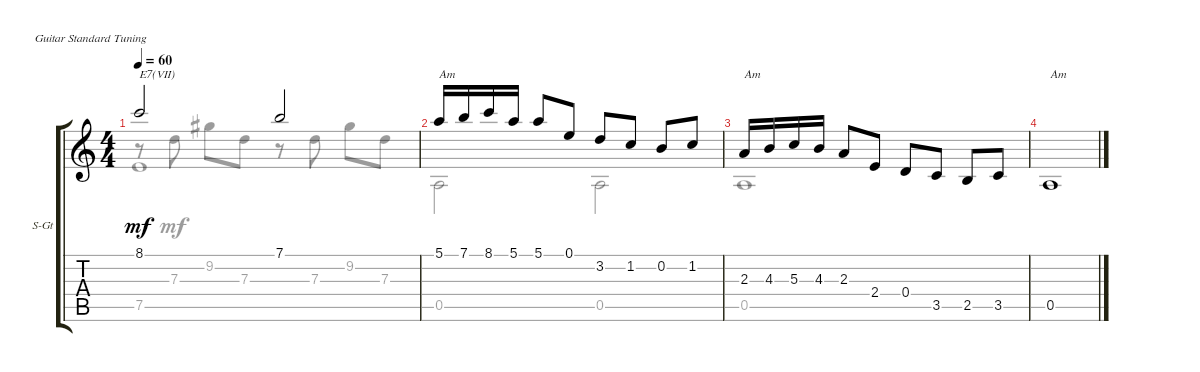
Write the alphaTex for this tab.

\defaultSystemsLayout 4
\bracketExtendMode groupsimilarinstruments
\firstSystemTrackNameOrientation horizontal
\otherSystemsTrackNameOrientation horizontal
\track ("Steel Guitar" "S-Gt") {instrument acousticguitarsteel}
\staff {score tabs}
\tuning (E4 B3 G3 D3 A2 E2)
\voice
\ts (4 4)
\tempo 60
\clef g2
\ks c
8.1.2{txt "E7(VII)" dy mf} 7.1.2 |
5.1.16{txt "Am"} 7.1.16 8.1.16 5.1.16 5.1.8 0.1.8 3.2.8 1.2.8 0.2.8 1.2.8 |
2.3.16{txt "Am"} 4.3.16 5.3.16 4.3.16 2.3.8 2.4.8 0.4.8 3.5.8 2.5.8 3.5.8 |
0.5.1{txt "Am"}
\voice
\clef g2
\ottava regular
\simile none
\ks c
7.5.1{dy mf} |
0.5.2 0.5.2 |
0.5.1 |
\voice
\clef g2
\ottava regular
\simile none
\ks c
r.8{dy mf} 7.3.8 9.2.8 7.3.8 r.8 7.3.8 9.2.8 7.3.8 |
|
|
